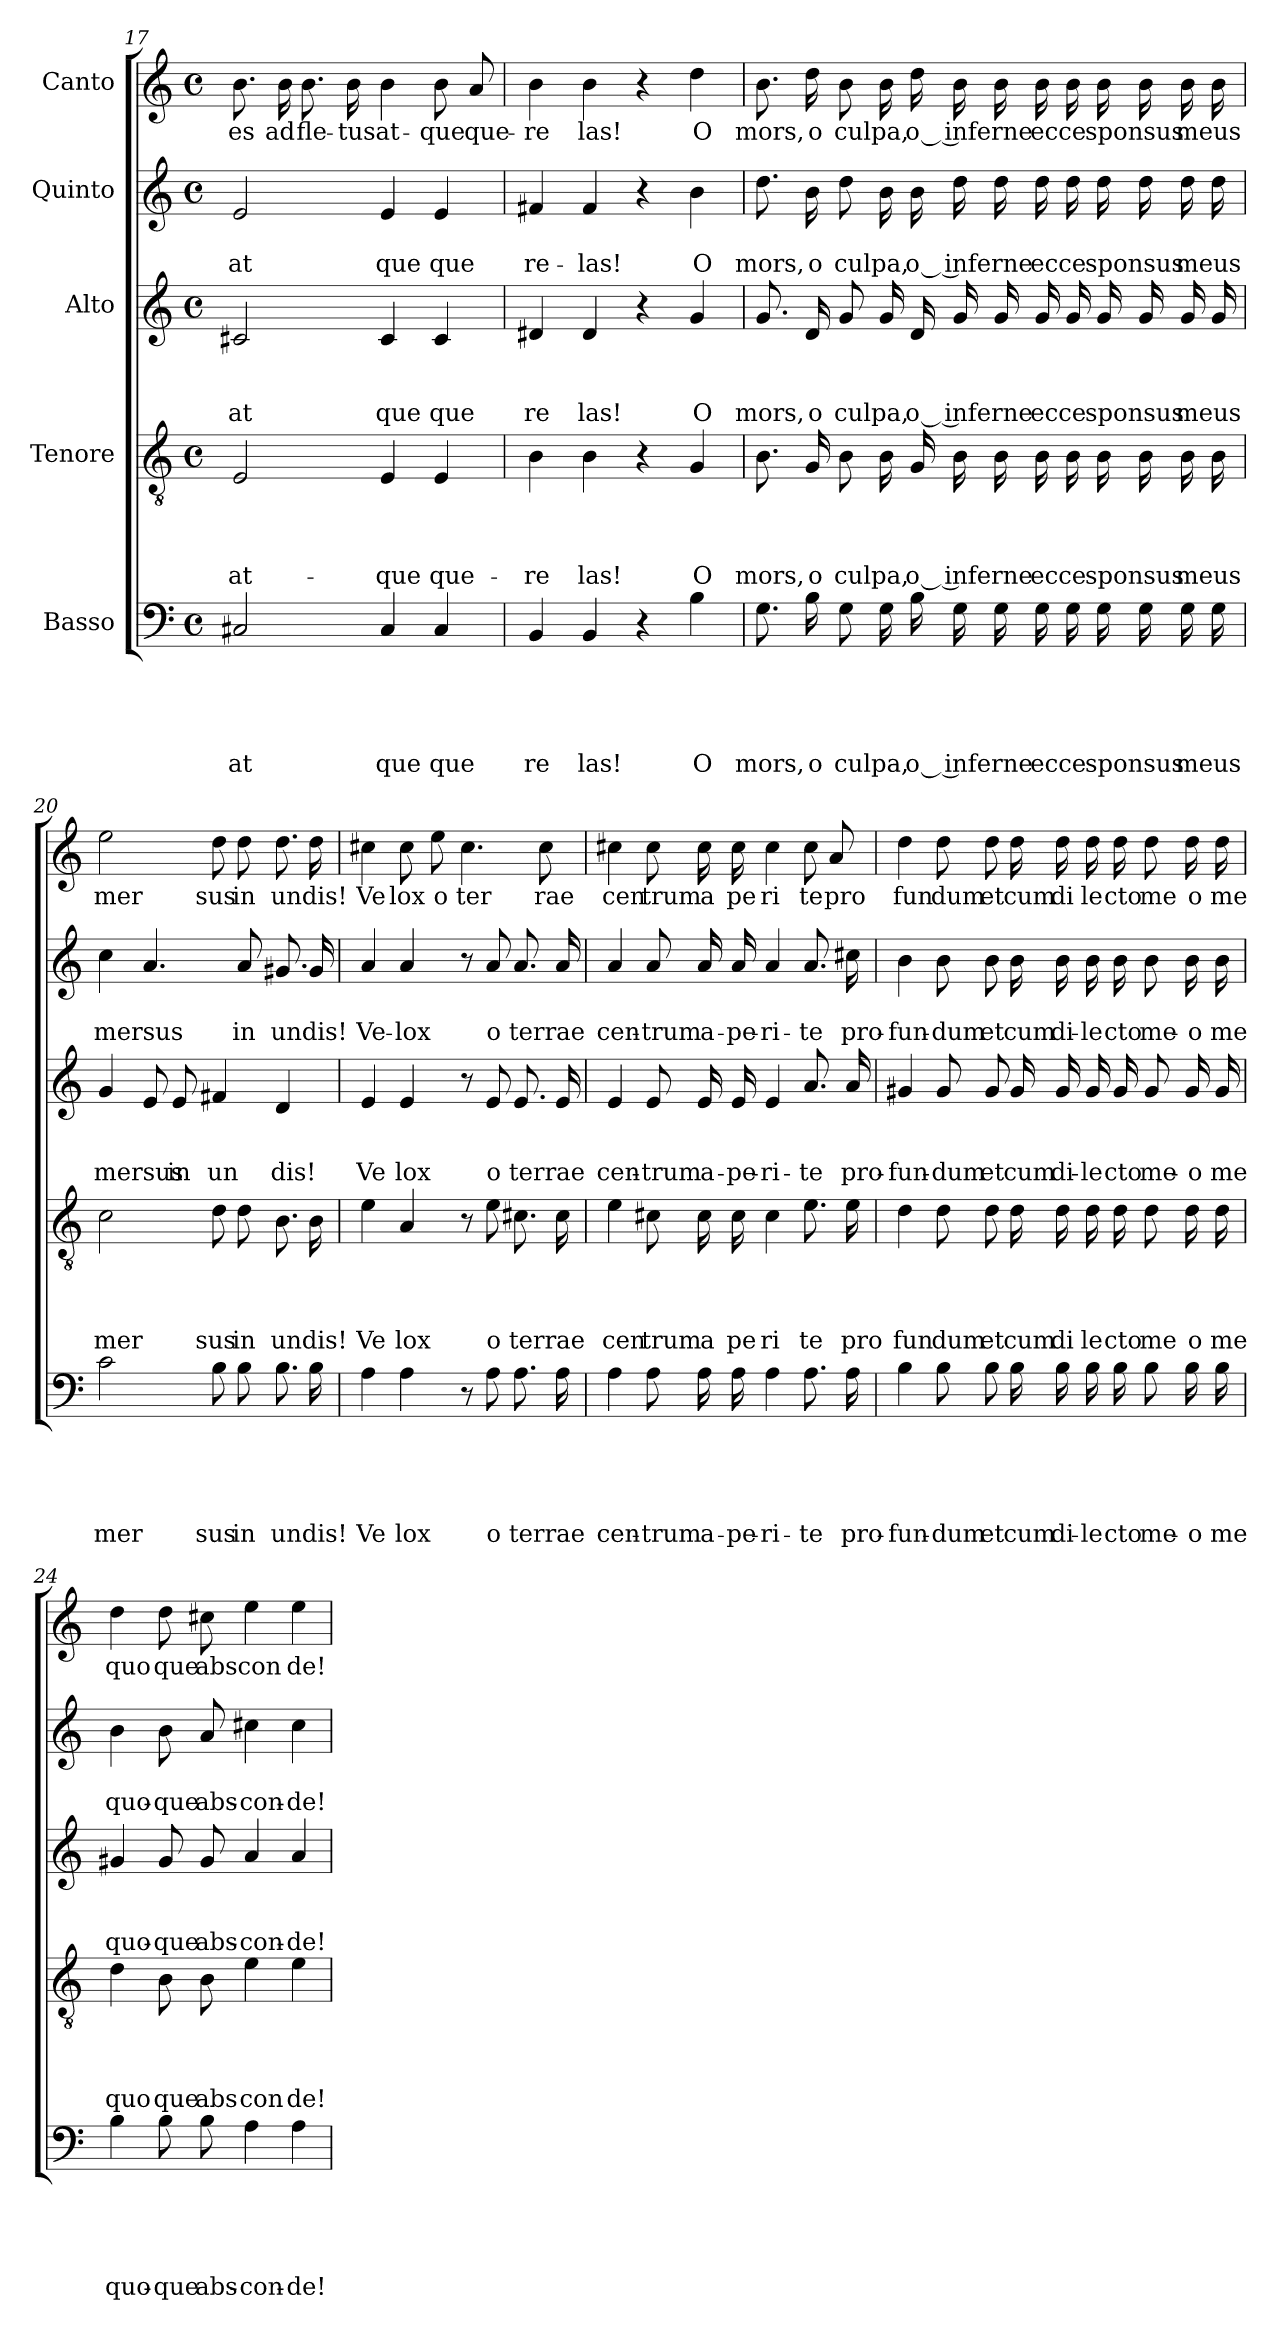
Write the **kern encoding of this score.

**kern	**text	**text	**text	**text	**text	**kern	**text	**text	**text	**text	**kern	**text	**text	**text	**kern	**text	**text	**kern	**text
*part5	*part5	*part5	*part5	*part5	*part5	*part4	*part4	*part4	*part4	*part4	*part3	*part3	*part3	*part3	*part2	*part2	*part2	*part1	*part1
*staff5	*staff5	*staff5	*staff5	*staff5	*staff5	*staff4	*staff4	*staff4	*staff4	*staff4	*staff3	*staff3	*staff3	*staff3	*staff2	*staff2	*staff2	*staff1	*staff1
*I"Basso	*	*	*	*	*	*I"Tenore	*	*	*	*	*I"Alto	*	*	*	*I"Quinto	*	*	*I"Canto	*
*clefF4	*	*	*	*	*	*clefGv2	*	*	*	*	*clefG2	*	*	*	*clefG2	*	*	*clefG2	*
*k[]	*	*	*	*	*	*k[]	*	*	*	*	*k[]	*	*	*	*k[]	*	*	*k[]	*
*C:	*	*	*	*	*	*C:	*	*	*	*	*C:	*	*	*	*C:	*	*	*C:	*
*M4/4	*	*	*	*	*	*M4/4	*	*	*	*	*M4/4	*	*	*	*M4/4	*	*	*M4/4	*
*met(c)	*	*	*	*	*	*met(c)	*	*	*	*	*met(c)	*	*	*	*met(c)	*	*	*met(c)	*
=17	=17	=17	=17	=17	=17	=17	=17	=17	=17	=17	=17	=17	=17	=17	=17	=17	=17	=17	=17
!	!	!	!	!	!LO:LY:b	!	!	!	!	!LO:LY:b	!	!	!	!LO:LY:b	!	!	!LO:LY:b	!	!LO:LY:b
2C#X/	.	.	.	.	at	2E/	.	.	.	at-	2c#X/	.	.	at	2e/	.	at	8.b\	es
!	!	!	!	!	!	!	!	!	!	!	!	!	!	!	!	!	!	!	!LO:LY:b
.	.	.	.	.	.	.	.	.	.	.	.	.	.	.	.	.	.	16b\	ad
!	!	!	!	!	!	!	!	!	!	!	!	!	!	!	!	!	!	!	!LO:LY:b
.	.	.	.	.	.	.	.	.	.	.	.	.	.	.	.	.	.	8.b\	fle-
!	!	!	!	!	!	!	!	!	!	!	!	!	!	!	!	!	!	!	!LO:LY:b
.	.	.	.	.	.	.	.	.	.	.	.	.	.	.	.	.	.	16b\	-tus
!	!	!	!	!	!LO:LY:b	!	!	!	!	!LO:LY:b	!	!	!	!LO:LY:b	!	!	!LO:LY:b	!	!LO:LY:b
4C#/	.	.	.	.	que	4E/	.	.	.	-que	4c#/	.	.	que	4e/	.	que	4b\	at-
!	!	!	!	!	!LO:LY:b	!	!	!	!	!LO:LY:b	!	!	!	!LO:LY:b	!	!	!LO:LY:b	!	!LO:LY:b
4C#/	.	.	.	.	que	4E/	.	.	.	que-	4c#/	.	.	que	4e/	.	que	8b\	-que
!	!	!	!	!	!	!	!	!	!	!	!	!	!	!	!	!	!	!	!LO:LY:b
.	.	.	.	.	.	.	.	.	.	.	.	.	.	.	.	.	.	8a/	que-
!!LO:LB:g=z
=18	=18	=18	=18	=18	=18	=18	=18	=18	=18	=18	=18	=18	=18	=18	=18	=18	=18	=18	=18
!	!	!	!	!	!LO:LY:b	!	!	!	!	!LO:LY:b	!	!	!	!LO:LY:b	!	!	!LO:LY:b	!	!LO:LY:b
4BB/	.	.	.	.	re	4B\	.	.	.	-re	4d#X/	.	.	re	4f#X/	.	re-	4b\	-re
!	!	!	!	!	!LO:LY:b	!	!	!	!	!LO:LY:b	!	!	!	!LO:LY:b	!	!	!LO:LY:b	!	!LO:LY:b
4BB/	.	.	.	.	las!	4B\	.	.	.	las!	4d#/	.	.	las!	4f#/	.	-las!	4b\	las!
4r	.	.	.	.	.	4r	.	.	.	.	4r	.	.	.	4r	.	.	4r	.
!	!	!	!	!	!LO:LY:b	!	!	!	!	!LO:LY:b	!	!	!	!LO:LY:b	!	!	!LO:LY:b	!	!LO:LY:b
4B\	.	.	.	.	O	4G/	.	.	.	O	4g/	.	.	O	4b\	.	O	4dd\	O
=19	=19	=19	=19	=19	=19	=19	=19	=19	=19	=19	=19	=19	=19	=19	=19	=19	=19	=19	=19
!	!	!	!	!	!LO:LY:b	!	!	!	!	!LO:LY:b	!	!	!	!LO:LY:b	!	!	!LO:LY:b	!	!LO:LY:b
8.G\	.	.	.	.	mors,	8.B\	.	.	.	mors,	8.g/	.	.	mors,	8.dd\	.	mors,	8.b\	mors,
!	!	!	!	!	!LO:LY:b	!	!	!	!	!LO:LY:b	!	!	!	!LO:LY:b	!	!	!LO:LY:b	!	!LO:LY:b
16B\	.	.	.	.	o	16G/	.	.	.	o	16d/	.	.	o	16b\	.	o	16dd\	o
!	!	!	!	!	!LO:LY:b	!	!	!	!	!LO:LY:b	!	!	!	!LO:LY:b	!	!	!LO:LY:b	!	!LO:LY:b
8G\	.	.	.	.	culpa,	8B\	.	.	.	culpa,	8g/	.	.	culpa,	8dd\	.	culpa,	8b\	culpa,
16G\	.	.	.	.	.	16B\	.	.	.	.	16g/	.	.	.	16b\	.	.	16b\	.
!	!	!	!	!	!LO:LY:b:rj	!	!	!	!	!LO:LY:b:rj	!	!	!	!LO:LY:b:rj	!	!	!LO:LY:b:rj	!	!LO:LY:b:rj
16B\	.	.	.	.	o‿ inferne	16G/	.	.	.	o‿ inferne	16d/	.	.	o‿ inferne	16b\	.	o‿ inferne	16dd\	o‿ inferne
16G\	.	.	.	.	.	16B\	.	.	.	.	16g/	.	.	.	16dd\	.	.	16b\	.
16G\	.	.	.	.	.	16B\	.	.	.	.	16g/	.	.	.	16dd\	.	.	16b\	.
!	!	!	!	!	!LO:LY:b	!	!	!	!	!LO:LY:b	!	!	!	!LO:LY:b	!	!	!LO:LY:b	!	!LO:LY:b
16G\	.	.	.	.	ecce	16B\	.	.	.	ecce	16g/	.	.	ecce	16dd\	.	ecce	16b\	ecce
16G\	.	.	.	.	.	16B\	.	.	.	.	16g/	.	.	.	16dd\	.	.	16b\	.
!	!	!	!	!	!LO:LY:b	!	!	!	!	!LO:LY:b	!	!	!	!LO:LY:b	!	!	!LO:LY:b	!	!LO:LY:b
16G\	.	.	.	.	sponsus	16B\	.	.	.	sponsus	16g/	.	.	sponsus	16dd\	.	sponsus	16b\	sponsus
16G\	.	.	.	.	.	16B\	.	.	.	.	16g/	.	.	.	16dd\	.	.	16b\	.
!	!	!	!	!	!LO:LY:b	!	!	!	!	!LO:LY:b	!	!	!	!LO:LY:b	!	!	!LO:LY:b	!	!LO:LY:b
16G\	.	.	.	.	meus	16B\	.	.	.	meus	16g/	.	.	meus	16dd\	.	meus	16b\	meus
16G\	.	.	.	.	.	16B\	.	.	.	.	16g/	.	.	.	16dd\	.	.	16b\	.
=20	=20	=20	=20	=20	=20	=20	=20	=20	=20	=20	=20	=20	=20	=20	=20	=20	=20	=20	=20
!	!	!	!	!	!LO:LY:b	!	!	!	!	!LO:LY:b	!	!	!	!LO:LY:b	!	!	!LO:LY:b	!	!LO:LY:b
2c\	.	.	.	.	mer	2c\	.	.	.	mer	4g/	.	.	mersus	4cc\	.	mersus	2ee\	mer
.	.	.	.	.	.	.	.	.	.	.	8e/	.	.	.	4.a/	.	.	.	.
!	!	!	!	!	!	!	!	!	!	!	!	!	!	!LO:LY:b	!	!	!	!	!
.	.	.	.	.	.	.	.	.	.	.	8e/	.	.	in	.	.	.	.	.
!	!	!	!	!	!LO:LY:b	!	!	!	!	!LO:LY:b	!	!	!	!LO:LY:b	!	!	!	!	!LO:LY:b
8B\	.	.	.	.	sus	8d\	.	.	.	sus	4f#X/	.	.	un	.	.	.	8dd\	sus
!	!	!	!	!	!LO:LY:b	!	!	!	!	!LO:LY:b	!	!	!	!	!	!	!LO:LY:b	!	!LO:LY:b
8B\	.	.	.	.	in	8d\	.	.	.	in	.	.	.	.	8a/	.	in	8dd\	in
!	!	!	!	!	!LO:LY:b	!	!	!	!	!LO:LY:b	!	!	!	!LO:LY:b	!	!	!LO:LY:b	!	!LO:LY:b
8.B\	.	.	.	.	undis!	8.B\	.	.	.	undis!	4d/	.	.	dis!	8.g#X/	.	undis!	8.dd\	undis!
16B\	.	.	.	.	.	16B\	.	.	.	.	.	.	.	.	16g#/	.	.	16dd\	.
=21	=21	=21	=21	=21	=21	=21	=21	=21	=21	=21	=21	=21	=21	=21	=21	=21	=21	=21	=21
!	!	!	!	!	!LO:LY:b	!	!	!	!	!LO:LY:b	!	!	!	!LO:LY:b	!	!	!LO:LY:b	!	!LO:LY:b
4A\	.	.	.	.	Ve	4e\	.	.	.	Ve	4e/	.	.	Ve	4a/	.	Ve-	4cc#X\	Ve
!	!	!	!	!	!LO:LY:b	!	!	!	!	!LO:LY:b	!	!	!	!LO:LY:b	!	!	!LO:LY:b	!	!LO:LY:b
4A\	.	.	.	.	lox	4A/	.	.	.	lox	4e/	.	.	lox	4a/	.	-lox	8cc#\	lox
!	!	!	!	!	!	!	!	!	!	!	!	!	!	!	!	!	!	!	!LO:LY:b
.	.	.	.	.	.	.	.	.	.	.	.	.	.	.	.	.	.	8ee\	o
!	!	!	!	!	!	!	!	!	!	!	!	!	!	!	!	!	!	!	!LO:LY:b
8r	.	.	.	.	.	8r	.	.	.	.	8r	.	.	.	8r	.	.	4.cc#\	ter
!	!	!	!	!	!LO:LY:b	!	!	!	!	!LO:LY:b	!	!	!	!LO:LY:b	!	!	!LO:LY:b	!	!
8A\	.	.	.	.	o	8e\	.	.	.	o	8e/	.	.	o	8a/	.	o	.	.
!	!	!	!	!	!LO:LY:b	!	!	!	!	!LO:LY:b	!	!	!	!LO:LY:b	!	!	!LO:LY:b	!	!
8.A\	.	.	.	.	terrae	8.c#X\	.	.	.	terrae	8.e/	.	.	terrae	8.a/	.	terrae	.	.
!	!	!	!	!	!	!	!	!	!	!	!	!	!	!	!	!	!	!	!LO:LY:b
.	.	.	.	.	.	.	.	.	.	.	.	.	.	.	.	.	.	8cc#\	rae
16A\	.	.	.	.	.	16c#\	.	.	.	.	16e/	.	.	.	16a/	.	.	.	.
!!LO:LB:g=z
=22	=22	=22	=22	=22	=22	=22	=22	=22	=22	=22	=22	=22	=22	=22	=22	=22	=22	=22	=22
!	!	!	!	!	!LO:LY:b	!	!	!	!	!LO:LY:b	!	!	!	!LO:LY:b	!	!	!LO:LY:b	!	!LO:LY:b
4A\	.	.	.	.	cen-	4e\	.	.	.	cen	4e/	.	.	cen-	4a/	.	cen-	4cc#X\	cen
!	!	!	!	!	!LO:LY:b	!	!	!	!	!LO:LY:b	!	!	!	!LO:LY:b	!	!	!LO:LY:b	!	!LO:LY:b
8A\	.	.	.	.	-trum	8c#X\	.	.	.	trum	8e/	.	.	-trum	8a/	.	-trum	8cc#\	trum
!	!	!	!	!	!LO:LY:b	!	!	!	!	!LO:LY:b	!	!	!	!LO:LY:b	!	!	!LO:LY:b	!	!LO:LY:b
16A\	.	.	.	.	a-	16c#\	.	.	.	a	16e/	.	.	a-	16a/	.	a-	16cc#\	a
!	!	!	!	!	!LO:LY:b	!	!	!	!	!LO:LY:b	!	!	!	!LO:LY:b	!	!	!LO:LY:b	!	!LO:LY:b
16A\	.	.	.	.	-pe-	16c#\	.	.	.	pe	16e/	.	.	-pe-	16a/	.	-pe-	16cc#\	pe
!	!	!	!	!	!LO:LY:b	!	!	!	!	!LO:LY:b	!	!	!	!LO:LY:b	!	!	!LO:LY:b	!	!LO:LY:b
4A\	.	.	.	.	-ri-	4c#\	.	.	.	ri	4e/	.	.	-ri-	4a/	.	-ri-	4cc#\	ri
!	!	!	!	!	!LO:LY:b	!	!	!	!	!LO:LY:b	!	!	!	!LO:LY:b	!	!	!LO:LY:b	!	!LO:LY:b
8.A\	.	.	.	.	-te	8.e\	.	.	.	te	8.a/	.	.	-te	8.a/	.	-te	8cc#\	te
!	!	!	!	!	!	!	!	!	!	!	!	!	!	!	!	!	!	!	!LO:LY:b
.	.	.	.	.	.	.	.	.	.	.	.	.	.	.	.	.	.	8a/	pro
!	!	!	!	!	!LO:LY:b	!	!	!	!	!LO:LY:b	!	!	!	!LO:LY:b	!	!	!LO:LY:b	!	!
16A\	.	.	.	.	pro-	16e\	.	.	.	pro	16a/	.	.	pro-	16cc#X\	.	pro-	.	.
=23	=23	=23	=23	=23	=23	=23	=23	=23	=23	=23	=23	=23	=23	=23	=23	=23	=23	=23	=23
!	!	!	!	!	!LO:LY:b	!	!	!	!	!LO:LY:b	!	!	!	!LO:LY:b	!	!	!LO:LY:b	!	!LO:LY:b
4B\	.	.	.	.	-fun-	4d\	.	.	.	fun	4g#X/	.	.	-fun-	4b\	.	-fun-	4dd\	fun
!	!	!	!	!	!LO:LY:b	!	!	!	!	!LO:LY:b	!	!	!	!LO:LY:b	!	!	!LO:LY:b	!	!LO:LY:b
8B\	.	.	.	.	-dum	8d\	.	.	.	dum	8g#/	.	.	-dum	8b\	.	-dum	8dd\	dum
!	!	!	!	!	!LO:LY:b	!	!	!	!	!LO:LY:b	!	!	!	!LO:LY:b	!	!	!LO:LY:b	!	!LO:LY:b
8B\	.	.	.	.	et	8d\	.	.	.	et	8g#/	.	.	et	8b\	.	et	8dd\	et
!	!	!	!	!	!LO:LY:b	!	!	!	!	!LO:LY:b	!	!	!	!LO:LY:b	!	!	!LO:LY:b	!	!LO:LY:b
16B\	.	.	.	.	cum	16d\	.	.	.	cum	16g#/	.	.	cum	16b\	.	cum	16dd\	cum
!	!	!	!	!	!LO:LY:b	!	!	!	!	!LO:LY:b	!	!	!	!LO:LY:b	!	!	!LO:LY:b	!	!LO:LY:b
16B\	.	.	.	.	di-	16d\	.	.	.	di	16g#/	.	.	di-	16b\	.	di-	16dd\	di
!	!	!	!	!	!LO:LY:b	!	!	!	!	!LO:LY:b	!	!	!	!LO:LY:b	!	!	!LO:LY:b	!	!LO:LY:b
16B\	.	.	.	.	-le	16d\	.	.	.	le	16g#/	.	.	-le	16b\	.	-le	16dd\	le
!	!	!	!	!	!LO:LY:b	!	!	!	!	!LO:LY:b	!	!	!	!LO:LY:b	!	!	!LO:LY:b	!	!LO:LY:b
16B\	.	.	.	.	cto	16d\	.	.	.	cto	16g#/	.	.	cto	16b\	.	cto	16dd\	cto
!	!	!	!	!	!LO:LY:b	!	!	!	!	!LO:LY:b	!	!	!	!LO:LY:b	!	!	!LO:LY:b	!	!LO:LY:b
8B\	.	.	.	.	me-	8d\	.	.	.	me	8g#/	.	.	me-	8b\	.	me-	8dd\	me
!	!	!	!	!	!LO:LY:b	!	!	!	!	!LO:LY:b	!	!	!	!LO:LY:b	!	!	!LO:LY:b	!	!LO:LY:b
16B\	.	.	.	.	-o	16d\	.	.	.	o	16g#/	.	.	-o	16b\	.	-o	16dd\	o
!	!	!	!	!	!LO:LY:b	!	!	!	!	!LO:LY:b	!	!	!	!LO:LY:b	!	!	!LO:LY:b	!	!LO:LY:b
16B\	.	.	.	.	me	16d\	.	.	.	me	16g#/	.	.	me	16b\	.	me	16dd\	me
=24	=24	=24	=24	=24	=24	=24	=24	=24	=24	=24	=24	=24	=24	=24	=24	=24	=24	=24	=24
!	!	!	!	!	!LO:LY:b	!	!	!	!	!LO:LY:b	!	!	!	!LO:LY:b	!	!	!LO:LY:b	!	!LO:LY:b
4B\	.	.	.	.	quo-	4d\	.	.	.	quo	4g#X/	.	.	quo-	4b\	.	quo-	4dd\	quo
!	!	!	!	!	!LO:LY:b	!	!	!	!	!LO:LY:b	!	!	!	!LO:LY:b	!	!	!LO:LY:b	!	!LO:LY:b
8B\	.	.	.	.	-que	8B\	.	.	.	que	8g#/	.	.	-que	8b\	.	-que	8dd\	que
!	!	!	!	!	!LO:LY:b	!	!	!	!	!LO:LY:b	!	!	!	!LO:LY:b	!	!	!LO:LY:b	!	!LO:LY:b
8B\	.	.	.	.	abs-	8B\	.	.	.	abs	8g#/	.	.	abs-	8a/	.	abs-	8cc#X\	abs
!	!	!	!	!	!LO:LY:b	!	!	!	!	!LO:LY:b	!	!	!	!LO:LY:b	!	!	!LO:LY:b	!	!LO:LY:b
4A\	.	.	.	.	-con-	4e\	.	.	.	con	4a/	.	.	-con-	4cc#X\	.	-con-	4ee\	con
!	!	!	!	!	!LO:LY:b	!	!	!	!	!LO:LY:b	!	!	!	!LO:LY:b	!	!	!LO:LY:b	!	!LO:LY:b
4A\	.	.	.	.	-de!	4e\	.	.	.	de!	4a/	.	.	-de!	4cc#\	.	-de!	4ee\	de!
=	=	=	=	=	=	=	=	=	=	=	=	=	=	=	=	=	=	=	=
*-	*-	*-	*-	*-	*-	*-	*-	*-	*-	*-	*-	*-	*-	*-	*-	*-	*-	*-	*-
